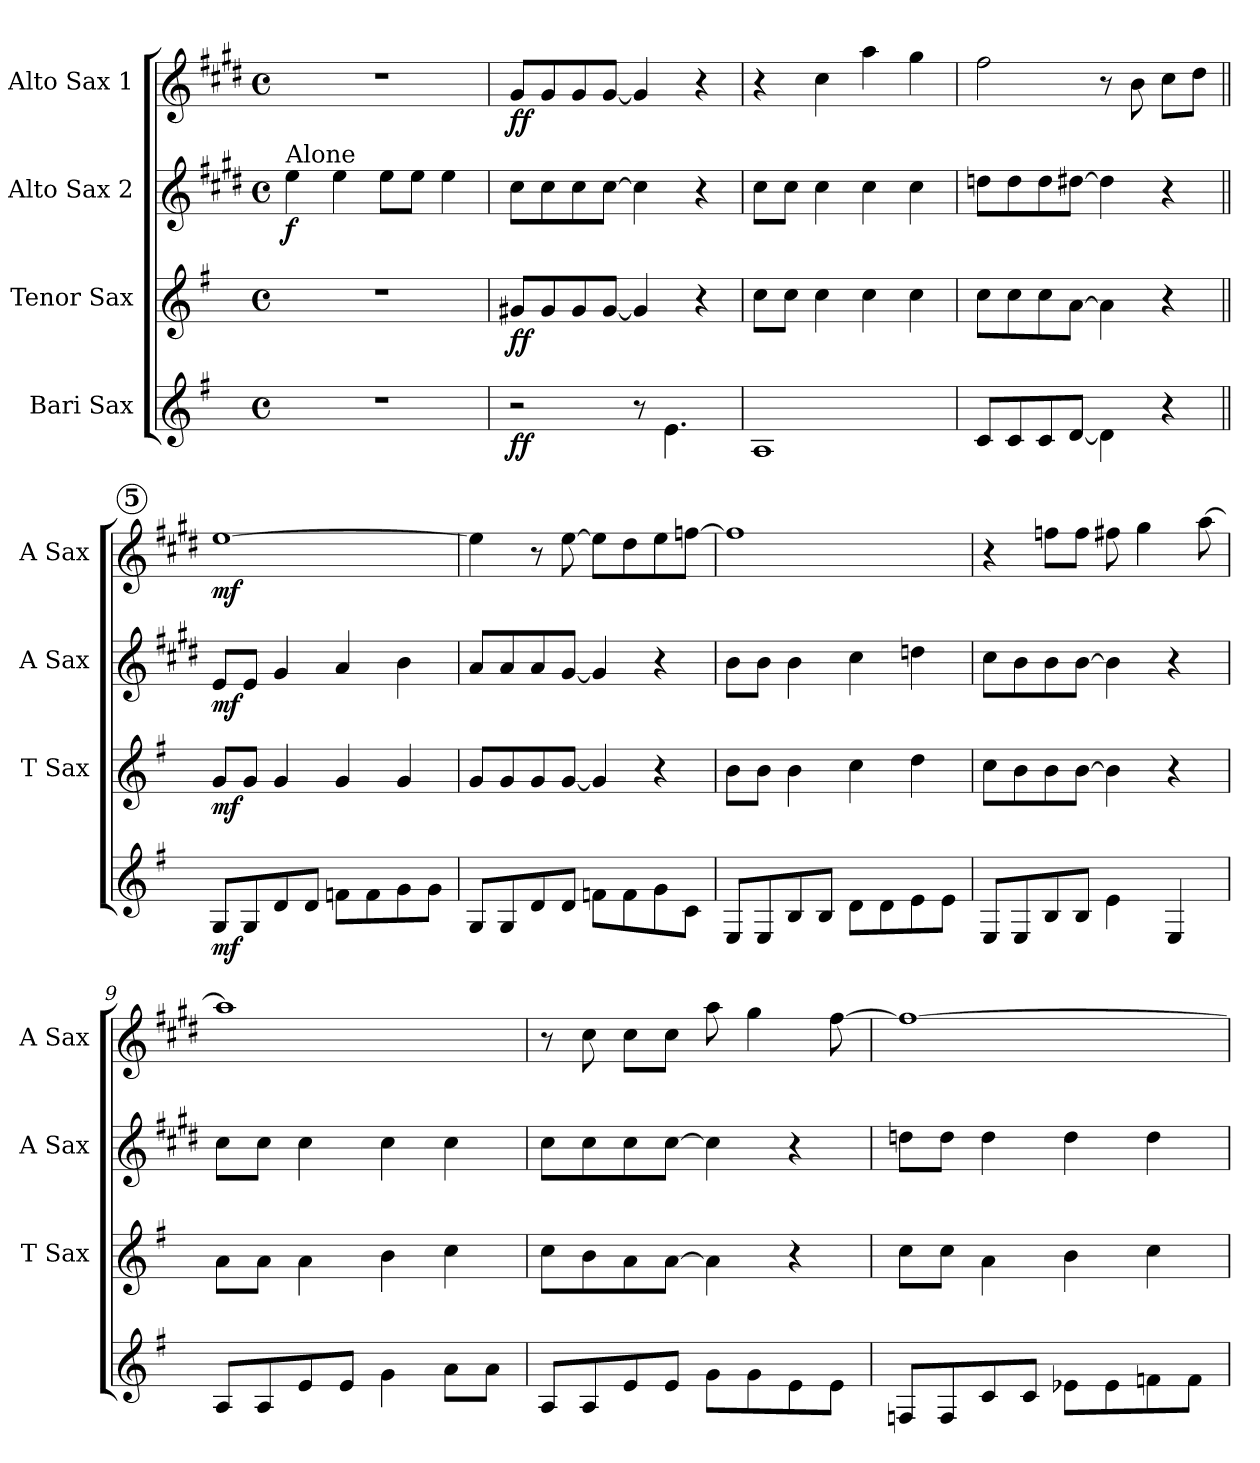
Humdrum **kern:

**kern	**dynam	**kern	**dynam	**kern	**dynam	**kern	**dynam
*part4	*part4	*part3	*part3	*part2	*part2	*part1	*part1
*staff4	*staff4	*staff3	*staff3	*staff2	*staff2	*staff1	*staff1
*I"Bari Sax	*	*I"Tenor Sax	*	*I"Alto Sax 2	*	*I"Alto Sax 1	*
*	*	*I'T Sax	*	*I'A Sax	*	*I'A Sax	*
*clefG2	*	*clefG2	*	*clefG2	*	*clefG2	*
*ITrd12c21	*	*ITrd8c14	*	*ITrd5c9	*	*ITrd5c9	*
*k[f#]	*	*k[f#]	*	*k[f#]	*	*k[f#]	*
*G:	*	*G:	*	*G:	*	*G:	*
*M4/4	*	*M4/4	*	*M4/4	*	*M4/4	*
*met(c)	*	*met(c)	*	*met(c)	*	*met(c)	*
=1	=1	=1	=1	=1	=1	=1	=1
!	!	!	!	!LO:TX:a:t=Alone	!	!	!
!	!	!	!	!	!LO:DY:b	!	!
1r	.	1r	.	4g\	f	1r	.
.	.	.	.	4g\	.	.	.
.	.	.	.	8g\L	.	.	.
.	.	.	.	8g\J	.	.	.
.	.	.	.	4g\	.	.	.
=2	=2	=2	=2	=2	=2	=2	=2
!	!LO:DY:b	!	!	!	!	!	!
!	!LO:DY:n=1:b	!	!LO:DY:b	!	!	!	!
!	!	!	!LO:DY:n=1:b	!	!	!	!LO:DY:b
!	!	!	!	!	!	!	!LO:DY:n=1:b
2r	f f	8G#X/L	f f	8e\L	.	8B/L	f f
.	.	8G#/	.	8e\	.	8B/	.
.	.	8G#/	.	8e\	.	8B/	.
.	.	[8G#/J	.	[8e\J	.	[8B/J	.
8r	.	4G#/]	.	4e\]	.	4B/]	.
(<4.E\	.	.	.	.	.	.	.
.	.	4r	.	4r	.	4r	.
=3	=3	=3	=3	=3	=3	=3	=3
1AA	.	8c\L	.	8e\L	.	4r	.
.	.	8c\J	.	8e\J	.	.	.
.	.	4c\	.	4e\	.	4e\	.
.	.	4c\	.	4e\	.	4cc\	.
.	.	4c\	.	4e\	.	4b\	.
=4	=4	=4	=4	=4	=4	=4	=4
8C/L	.	8c\L	.	8fn\L	.	2a\	.
8C/	.	8c\	.	8f\	.	.	.
8C/	.	8c\	.	8f\	.	.	.
[8D/J	.	[8A\J	.	[8f#X\J	.	.	.
4D\]	.	4A\]	.	4f#\]	.	8r	.
.	.	.	.	.	.	8d\	.
4r	.	4r	.	4r	.	8e\L	.
.	.	.	.	.	.	8f#\J	.
!!LO:LB:g=z
!!LO:REH:place=s1:a:B:enc=circle:fs=12:t=5
=5||	=5||	=5||	=5||	=5||	=5||	=5||	=5||
!	!LO:DY:b	!	!LO:DY:b	!	!LO:DY:b	!	!LO:DY:b
8GG/L	mf	8G/L	mf	8G/L	mf	[1g	mf
8GG/	.	8G/J	.	8G/J	.	.	.
8D/	.	4G/	.	4B/	.	.	.
8D/J	.	.	.	.	.	.	.
8Fn\L	.	4G/	.	4c/	.	.	.
8F\	.	.	.	.	.	.	.
8G\	.	4G/	.	4d\	.	.	.
8G\J	.	.	.	.	.	.	.
=6	=6	=6	=6	=6	=6	=6	=6
8GG/L	.	8G/L	.	8c/L	.	4g\]	.
8GG/	.	8G/	.	8c/	.	.	.
8D/	.	8G/	.	8c/	.	8r	.
8D/J	.	[8G/J	.	[8B/J	.	[8g\	.
8Fn\L	.	4G/]	.	4B/]	.	8g\L]	.
8F\	.	.	.	.	.	8f#\	.
8G\	.	4r	.	4r	.	8g\	.
8C\J	.	.	.	.	.	[8a-X\J	.
=7	=7	=7	=7	=7	=7	=7	=7
8EE/L	.	8B\L	.	8d\L	.	1a-]	.
8EE/	.	8B\J	.	8d\J	.	.	.
8BB/	.	4B\	.	4d\	.	.	.
8BB/J	.	.	.	.	.	.	.
8D\L	.	4c\	.	4e\	.	.	.
8D\	.	.	.	.	.	.	.
8E\	.	4d\	.	4fn\	.	.	.
8E\J	.	.	.	.	.	.	.
=8	=8	=8	=8	=8	=8	=8	=8
8EE/L	.	8c\L	.	8e\L	.	4r	.
8EE/	.	8B\	.	8d\	.	.	.
8BB/	.	8B\	.	8d\	.	8a-X\L	.
8BB/J	.	[8B\J	.	[8d\J	.	8a-\J	.
4E\	.	4B\]	.	4d\]	.	8an\	.
.	.	.	.	.	.	4b\	.
4EE/	.	4r	.	4r	.	.	.
.	.	.	.	.	.	[8cc\	.
=9	=9	=9	=9	=9	=9	=9	=9
8AA/L	.	8A\L	.	8e\L	.	1cc]	.
8AA/	.	8A\J	.	8e\J	.	.	.
8E/	.	4A\	.	4e\	.	.	.
8E/J	.	.	.	.	.	.	.
4G\	.	4B\	.	4e\	.	.	.
8A\L	.	4c\	.	4e\	.	.	.
8A\J	.	.	.	.	.	.	.
=10	=10	=10	=10	=10	=10	=10	=10
8AA/L	.	8c\L	.	8e\L	.	8r	.
8AA/	.	8B\	.	8e\	.	8e\	.
8E/	.	8A\	.	8e\	.	8e\L	.
8E/J	.	[8A\J	.	[8e\J	.	8e\J	.
8G\L	.	4A\]	.	4e\]	.	8cc\	.
8G\	.	.	.	.	.	4b\	.
8E\	.	4r	.	4r	.	.	.
8E\J	.	.	.	.	.	[8a\	.
!!LO:PB:g=z
=11	=11	=11	=11	=11	=11	=11	=11
8FFn/L	.	8c\L	.	8fn\L	.	1a_	.
8FF/	.	8c\J	.	8f\J	.	.	.
8C/	.	4A\	.	4f\	.	.	.
8C/J	.	.	.	.	.	.	.
8E-X\L	.	4B\	.	4f\	.	.	.
8E-\	.	.	.	.	.	.	.
8Fn\	.	4c\	.	4f\	.	.	.
8F\J	.	.	.	.	.	.	.
=	=	=	=	=	=	=	=
*-	*-	*-	*-	*-	*-	*-	*-
